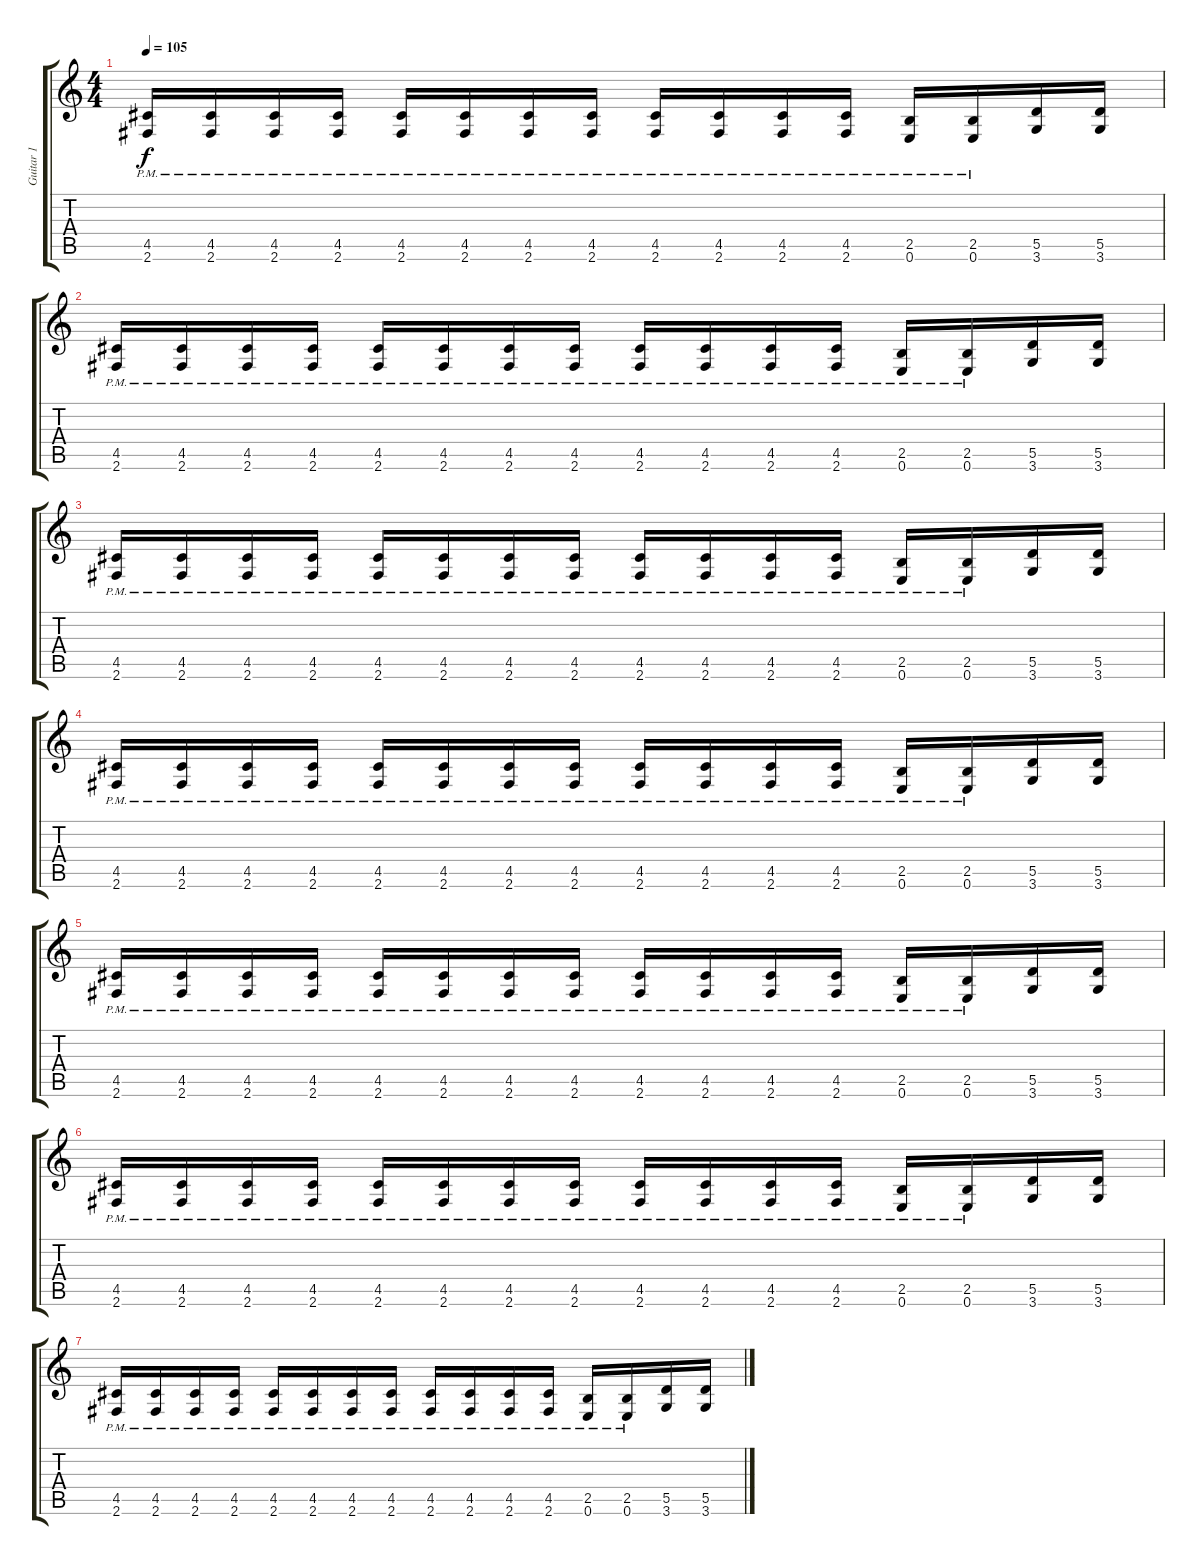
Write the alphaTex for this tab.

\track ("Guitar 1" "Guitar 1") {instrument distortionguitar}
\staff {score tabs}
\tuning (E4 B3 G3 D3 A2 E2) {hide}
\ts (4 4)
\tempo 105
\clef g2
\ks c
(4.5{pm} 2.6{pm}).16{dy f} (4.5{pm} 2.6{pm}).16 (4.5{pm} 2.6{pm}).16 (4.5{pm} 2.6{pm}).16 (4.5{pm} 2.6{pm}).16 (4.5{pm} 2.6{pm}).16 (4.5{pm} 2.6{pm}).16 (4.5{pm} 2.6{pm}).16 (4.5{pm} 2.6{pm}).16 (4.5{pm} 2.6{pm}).16 (4.5{pm} 2.6{pm}).16 (4.5{pm} 2.6{pm}).16 (2.5{pm} 0.6{pm}).16 (2.5{pm} 0.6{pm}).16 (5.5 3.6).16 (5.5 3.6).16 |
(4.5{pm} 2.6{pm}).16 (4.5{pm} 2.6{pm}).16 (4.5{pm} 2.6{pm}).16 (4.5{pm} 2.6{pm}).16 (4.5{pm} 2.6{pm}).16 (4.5{pm} 2.6{pm}).16 (4.5{pm} 2.6{pm}).16 (4.5{pm} 2.6{pm}).16 (4.5{pm} 2.6{pm}).16 (4.5{pm} 2.6{pm}).16 (4.5{pm} 2.6{pm}).16 (4.5{pm} 2.6{pm}).16 (2.5{pm} 0.6{pm}).16 (2.5{pm} 0.6{pm}).16 (5.5 3.6).16 (5.5 3.6).16 |
(4.5{pm} 2.6{pm}).16 (4.5{pm} 2.6{pm}).16 (4.5{pm} 2.6{pm}).16 (4.5{pm} 2.6{pm}).16 (4.5{pm} 2.6{pm}).16 (4.5{pm} 2.6{pm}).16 (4.5{pm} 2.6{pm}).16 (4.5{pm} 2.6{pm}).16 (4.5{pm} 2.6{pm}).16 (4.5{pm} 2.6{pm}).16 (4.5{pm} 2.6{pm}).16 (4.5{pm} 2.6{pm}).16 (2.5{pm} 0.6{pm}).16 (2.5{pm} 0.6{pm}).16 (5.5 3.6).16 (5.5 3.6).16 |
(4.5{pm} 2.6{pm}).16 (4.5{pm} 2.6{pm}).16 (4.5{pm} 2.6{pm}).16 (4.5{pm} 2.6{pm}).16 (4.5{pm} 2.6{pm}).16 (4.5{pm} 2.6{pm}).16 (4.5{pm} 2.6{pm}).16 (4.5{pm} 2.6{pm}).16 (4.5{pm} 2.6{pm}).16 (4.5{pm} 2.6{pm}).16 (4.5{pm} 2.6{pm}).16 (4.5{pm} 2.6{pm}).16 (2.5{pm} 0.6{pm}).16 (2.5{pm} 0.6{pm}).16 (5.5 3.6).16 (5.5 3.6).16 |
(4.5{pm} 2.6{pm}).16 (4.5{pm} 2.6{pm}).16 (4.5{pm} 2.6{pm}).16 (4.5{pm} 2.6{pm}).16 (4.5{pm} 2.6{pm}).16 (4.5{pm} 2.6{pm}).16 (4.5{pm} 2.6{pm}).16 (4.5{pm} 2.6{pm}).16 (4.5{pm} 2.6{pm}).16 (4.5{pm} 2.6{pm}).16 (4.5{pm} 2.6{pm}).16 (4.5{pm} 2.6{pm}).16 (2.5{pm} 0.6{pm}).16 (2.5{pm} 0.6{pm}).16 (5.5 3.6).16 (5.5 3.6).16 |
(4.5{pm} 2.6{pm}).16 (4.5{pm} 2.6{pm}).16 (4.5{pm} 2.6{pm}).16 (4.5{pm} 2.6{pm}).16 (4.5{pm} 2.6{pm}).16 (4.5{pm} 2.6{pm}).16 (4.5{pm} 2.6{pm}).16 (4.5{pm} 2.6{pm}).16 (4.5{pm} 2.6{pm}).16 (4.5{pm} 2.6{pm}).16 (4.5{pm} 2.6{pm}).16 (4.5{pm} 2.6{pm}).16 (2.5{pm} 0.6{pm}).16 (2.5{pm} 0.6{pm}).16 (5.5 3.6).16 (5.5 3.6).16 |
(4.5{pm} 2.6{pm}).16 (4.5{pm} 2.6{pm}).16 (4.5{pm} 2.6{pm}).16 (4.5{pm} 2.6{pm}).16 (4.5{pm} 2.6{pm}).16 (4.5{pm} 2.6{pm}).16 (4.5{pm} 2.6{pm}).16 (4.5{pm} 2.6{pm}).16 (4.5{pm} 2.6{pm}).16 (4.5{pm} 2.6{pm}).16 (4.5{pm} 2.6{pm}).16 (4.5{pm} 2.6{pm}).16 (2.5{pm} 0.6{pm}).16 (2.5{pm} 0.6{pm}).16 (5.5 3.6).16 (5.5 3.6).16
